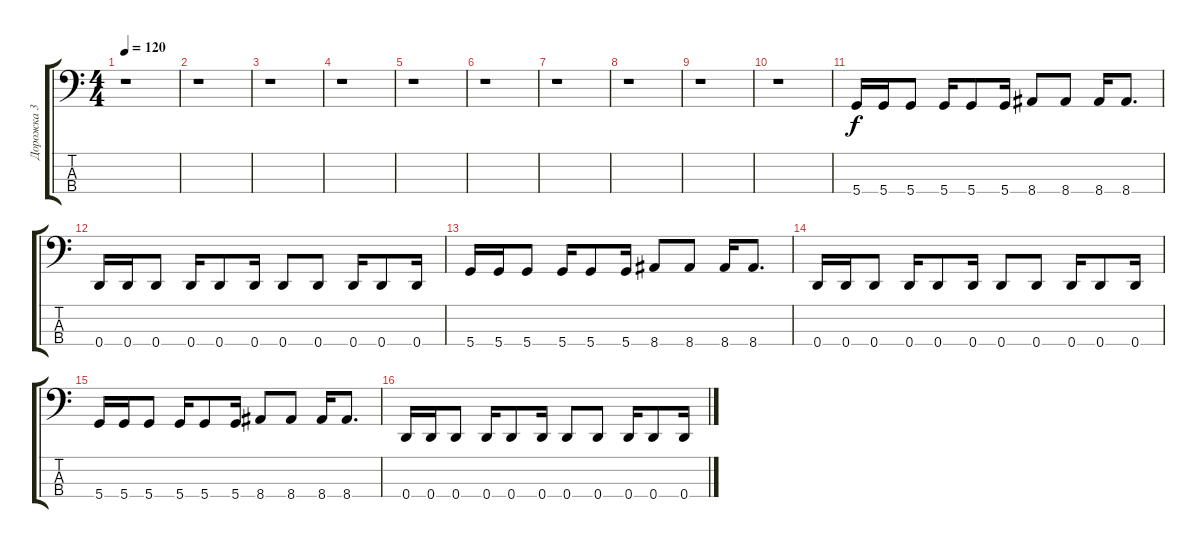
\track ("Дорожка 3" "Дорожка 3") {instrument electricbassfinger}
\staff {score tabs}
\tuning (G2 D2 A1 D1) {hide}
\ts (4 4)
\tempo 120
\clef f4
\ks c
r.1{dy f} |
r.1 |
r.1 |
r.1 |
r.1 |
r.1 |
r.1 |
r.1 |
r.1 |
r.1 |
5.4.16 5.4.16 5.4.8 5.4.16 5.4.8 5.4.16 8.4.8 8.4.8 8.4.16 8.4.8{d} |
0.4.16 0.4.16 0.4.8 0.4.16 0.4.8 0.4.16 0.4.8 0.4.8 0.4.16 0.4.8 0.4.16 |
5.4.16 5.4.16 5.4.8 5.4.16 5.4.8 5.4.16 8.4.8 8.4.8 8.4.16 8.4.8{d} |
0.4.16 0.4.16 0.4.8 0.4.16 0.4.8 0.4.16 0.4.8 0.4.8 0.4.16 0.4.8 0.4.16 |
5.4.16 5.4.16 5.4.8 5.4.16 5.4.8 5.4.16 8.4.8 8.4.8 8.4.16 8.4.8{d} |
0.4.16 0.4.16 0.4.8 0.4.16 0.4.8 0.4.16 0.4.8 0.4.8 0.4.16 0.4.8 0.4.16
